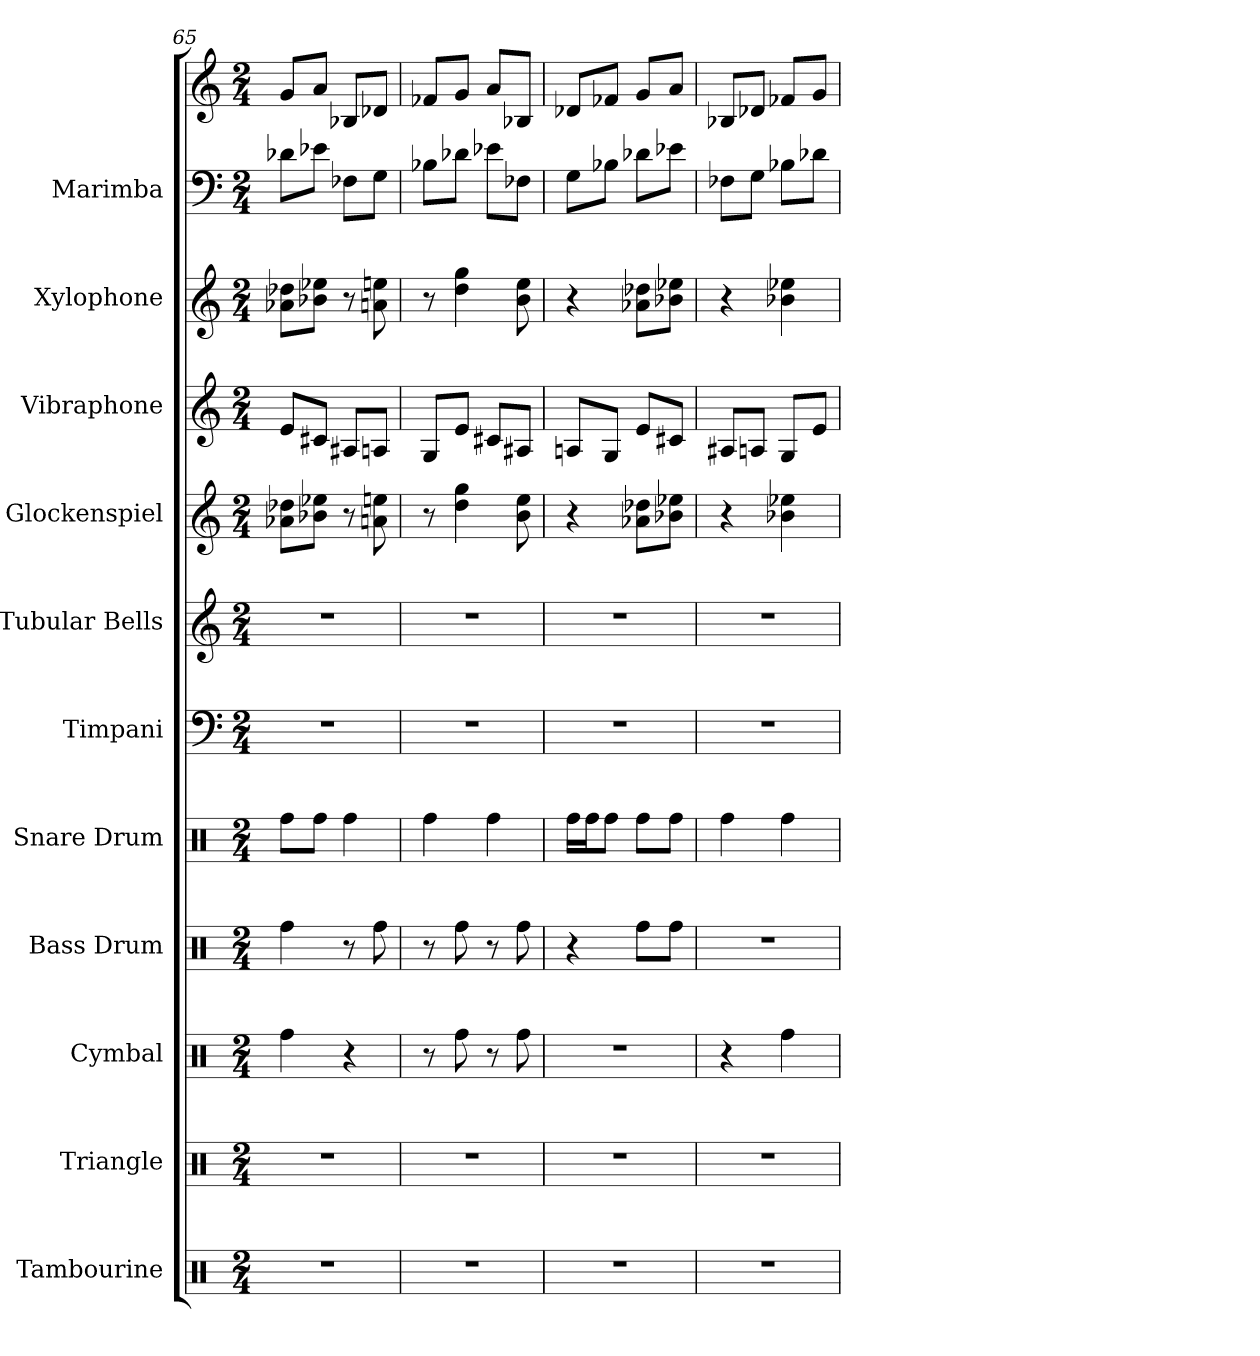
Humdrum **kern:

**kern	**kern	**kern	**kern	**kern	**kern	**kern	**kern	**kern	**kern	**kern	**kern
*part11	*part10	*part9	*part8	*part7	*part6	*part5	*part4	*part3	*part2	*part1	*part1
*staff12	*staff11	*staff10	*staff9	*staff8	*staff7	*staff6	*staff5	*staff4	*staff3	*staff2	*staff1
*I"Tambourine	*I"Triangle	*I"Cymbal	*I"Bass Drum	*I"Snare Drum	*I"Timpani	*I"Tubular Bells	*I"Glockenspiel	*I"Vibraphone	*I"Xylophone	*I"Marimba	*
*I'Tamb.	*I'Trgl.	*I'Cym.	*I'B. Dr.	*I'Sn. Dr.	*I'Timp.	*I'Tu. Be.	*I'Glk.	*I'Vib.	*I'Xyl.	*I'Mrm.	*
*clefX	*clefX	*clefX	*clefX	*clefX	*clefF4	*clefG2	*clefG2	*clefG2	*clefG2	*clefF4	*clefG2
*	*	*	*	*	*	*	*ITrd-14c-24	*	*ITrd-7c-12	*	*
*k[]	*k[]	*k[]	*k[]	*k[]	*k[]	*k[]	*k[]	*k[]	*k[]	*k[]	*k[]
*M2/4	*M2/4	*M2/4	*M2/4	*M2/4	*M2/4	*M2/4	*M2/4	*M2/4	*M2/4	*M2/4	*M2/4
=65	=65	=65	=65	=65	=65	=65	=65	=65	=65	=65	=65
2r	2r	4Rff\	4Rff\	8Rff\L	2r	2r	8aaa-X\ 8dddd-X\L	8e/L	8aa-X\ 8ddd-X\L	8d-X\L	8g/L
.	.	.	.	8Rff\J	.	.	8bbb-X\ 8eeee-X\J	8c#X/J	8bb-X\ 8eee-X\J	8e-X\J	8a/J
.	.	4r	8r	4Rff\	.	.	8r	8A#X/L	8r	8F-X\L	8B-X/L
.	.	.	8Rff\	.	.	.	8aaan\ 8eeeen\	8An/J	8aan\ 8eeen\	8G\J	8d-X/J
=66	=66	=66	=66	=66	=66	=66	=66	=66	=66	=66	=66
2r	2r	8r	8r	4Rff\	2r	2r	8r	8G/L	8r	8B-X\L	8f-X/L
.	.	8Rff\	8Rff\	.	.	.	4dddd\ 4gggg\	8e/J	4ddd\ 4ggg\	8d-X\J	8g/J
.	.	8r	8r	4Rff\	.	.	.	8c#X/L	.	8e-X\L	8a/L
.	.	8Rff\	8Rff\	.	.	.	8bbb\ 8eeee\	8A#X/J	8bb\ 8eee\	8F-X\J	8B-X/J
=67	=67	=67	=67	=67	=67	=67	=67	=67	=67	=67	=67
2r	2r	2r	4r	16Rff\LL	2r	2r	4r	8An/L	4r	8G\L	8d-X/L
.	.	.	.	16Rff\J	.	.	.	.	.	.	.
.	.	.	.	8Rff\J	.	.	.	8G/J	.	8B-X\J	8f-X/J
.	.	.	8Rff\L	8Rff\L	.	.	8aaa-X\ 8dddd-X\L	8e/L	8aa-X\ 8ddd-X\L	8d-X\L	8g/L
.	.	.	8Rff\J	8Rff\J	.	.	8bbb-X\ 8eeee-X\J	8c#X/J	8bb-X\ 8eee-X\J	8e-X\J	8a/J
!!LO:PB:g=z
=68	=68	=68	=68	=68	=68	=68	=68	=68	=68	=68	=68
2r	2r	4r	2r	4Rff\	2r	2r	4r	8A#X/L	4r	8F-X\L	8B-X/L
.	.	.	.	.	.	.	.	8An/J	.	8G\J	8d-X/J
.	.	4Rff\	.	4Rff\	.	.	4bbb-X\ 4eeee-X\	8G/L	4bb-X\ 4eee-X\	8B-X\L	8f-X/L
.	.	.	.	.	.	.	.	8e/J	.	8d-X\J	8g/J
=	=	=	=	=	=	=	=	=	=	=	=
*-	*-	*-	*-	*-	*-	*-	*-	*-	*-	*-	*-
